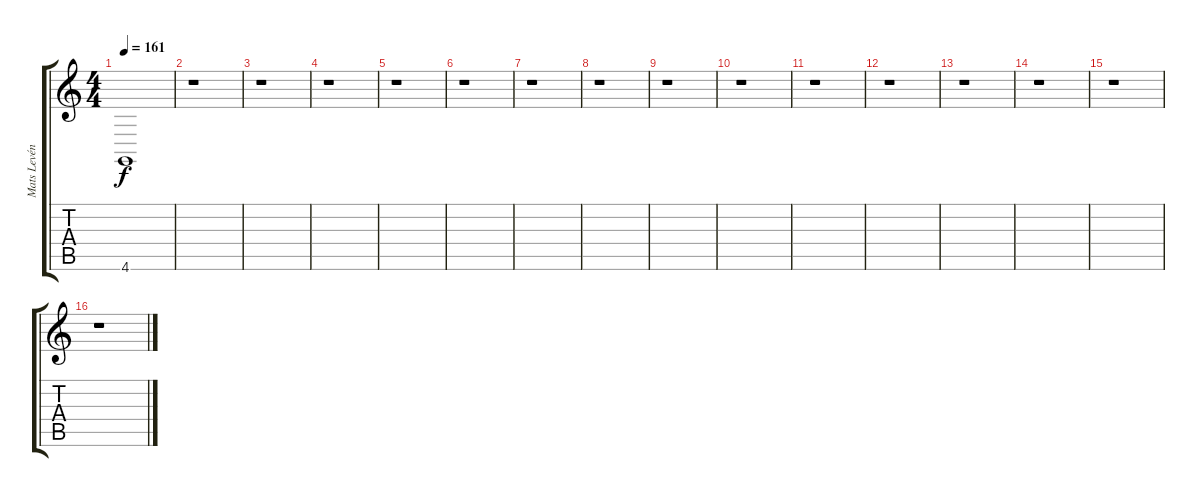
\track ("Mats Levén" "Mats Levén") {instrument oboe}
\staff {score tabs}
\tuning (Eb4 Bb3 Gb3 Db3 Ab2 Eb2) {hide}
\ts (4 4)
\tempo 161
\clef g2
\ks c
4.6{t}.1{dy f} |
r.1 |
r.1 |
r.1 |
r.1 |
r.1 |
r.1 |
r.1 |
r.1 |
r.1 |
r.1 |
r.1 |
r.1 |
r.1 |
r.1 |
r.1
